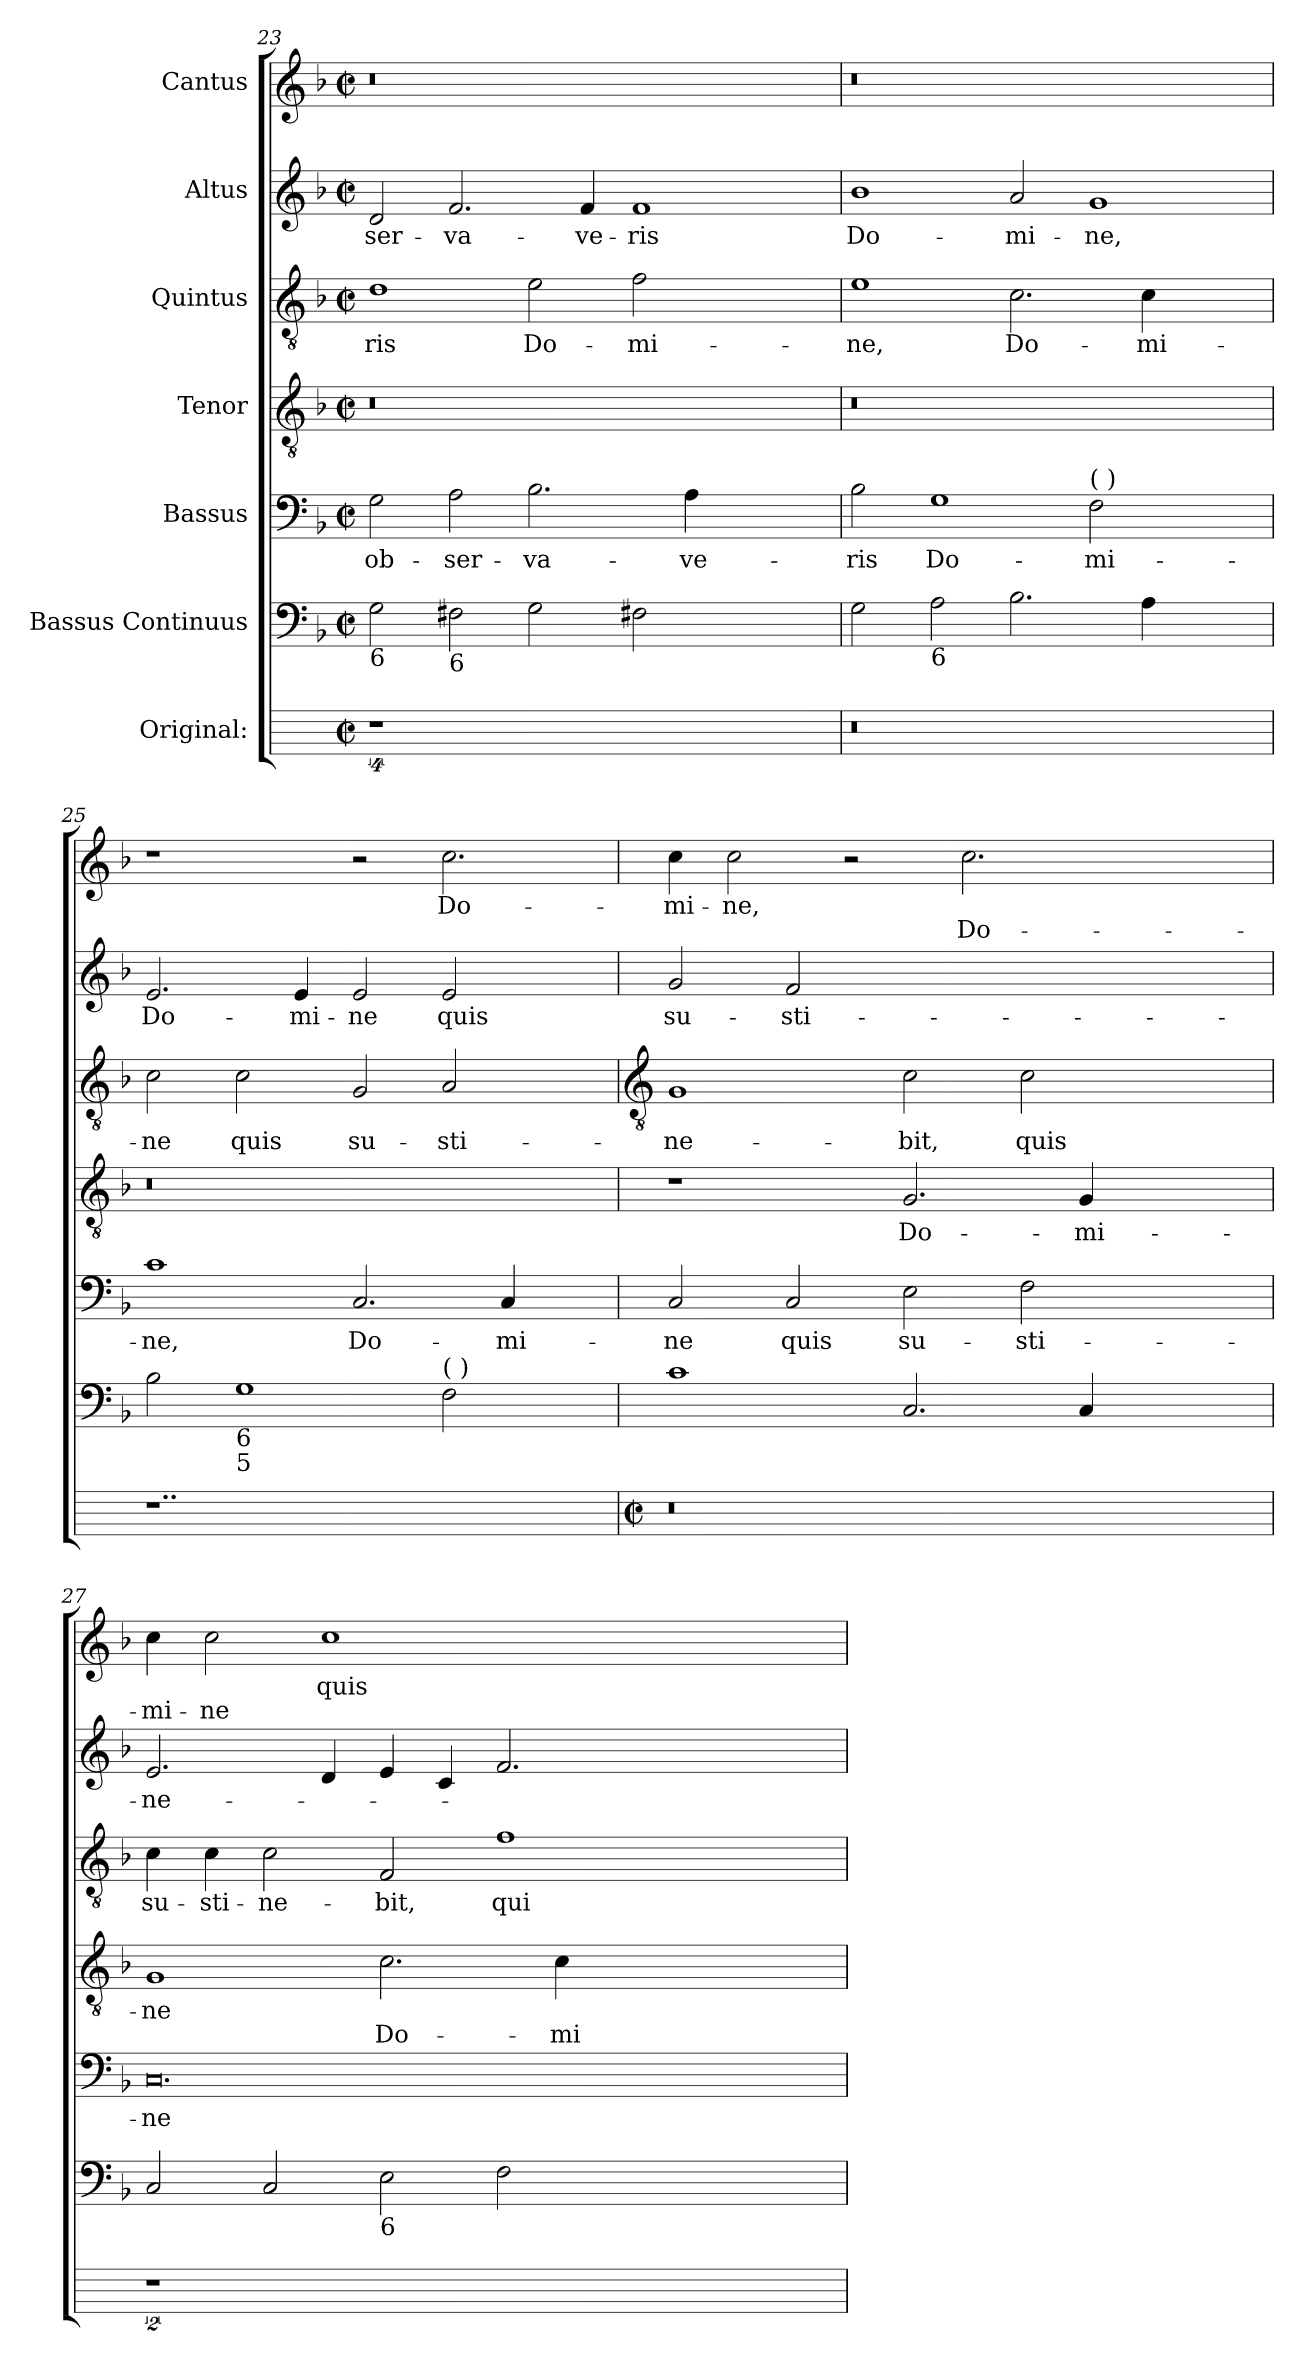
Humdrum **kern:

**kern	**kern	**kern	**text	**kern	**text	**text	**kern	**text	**kern	**text	**kern	**text	**text
*part7	*part6	*part5	*part5	*part4	*part4	*part4	*part3	*part3	*part2	*part2	*part1	*part1	*part1
*staff7	*staff6	*staff5	*staff5	*staff4	*staff4	*staff4	*staff3	*staff3	*staff2	*staff2	*staff1	*staff1	*staff1
*I"Original:	*I"Bassus Continuus	*I"Bassus	*	*I"Tenor	*	*	*I"Quintus	*	*I"Altus	*	*I"Cantus	*	*
*	*clefF4	*clefF4	*	*clefGv2	*	*	*clefGv2	*	*clefG2	*	*clefG2	*	*
*	*k[b-]	*k[b-]	*	*k[b-]	*	*	*k[b-]	*	*k[b-]	*	*k[b-]	*	*
*	*F:	*F:	*	*F:	*	*	*F:	*	*F:	*	*F:	*	*
*M4/2	*M4/2	*M4/2	*	*M4/2	*	*	*M4/2	*	*M4/2	*	*M4/2	*	*
*met(c|)	*met(c|)	*met(c|)	*	*met(c|)	*	*	*met(c|)	*	*met(c|)	*	*met(c|)	*	*
=23	=23	=23	=23	=23	=23	=23	=23	=23	=23	=23	=23	=23	=23
!	!LO:TX:b:t=6	!	!	!	!	!	!	!	!	!	!	!	!
!	!	!	!LO:LY:b	!	!	!	!	!LO:LY:b	!	!LO:LY:b	!	!	!
4%9r	2G	2G	ob-	0r	.	.	1d	-ris	2d	-ser-	0r	.	.
!	!LO:TX:b:t=6	!	!	!	!	!	!	!	!	!	!	!	!
!	!	!	!LO:LY:b	!	!	!	!	!	!	!LO:LY:b	!	!	!
.	2F#X	2A	-ser-	.	.	.	.	.	2.f	-va-	.	.	.
!	!	!	!LO:LY:b	!	!	!	!	!LO:LY:b	!	!	!	!	!
.	2G	2.B-	-va-	.	.	.	2e	Do-	.	.	.	.	.
!	!	!	!	!	!	!	!	!	!	!LO:LY:b	!	!	!
.	.	.	.	.	.	.	.	.	4f	-ve-	.	.	.
!	!	!	!	!	!	!	!	!LO:LY:b	!	!LO:LY:b	!	!	!
.	2F#X	.	.	.	.	.	2f	-mi-	1f	-ris	.	.	.
!	!	!	!LO:LY:b	!	!	!	!	!	!	!	!	!	!
.	.	4A	-ve-	.	.	.	.	.	.	.	.	.	.
.	2ryy	2ryy	.	2ryy	.	.	2ryy	.	.	.	2ryy	.	.
4ryy	.	.	.	.	.	.	.	.	.	.	.	.	.
=24	=24	=24	=24	=24	=24	=24	=24	=24	=24	=24	=24	=24	=24
!	!	!	!LO:LY:b	!	!	!	!	!LO:LY:b	!	!LO:LY:b	!	!	!
0r	2G	2B-	-ris	0r	.	.	1e	-ne,	1b-	Do-	0r	.	.
!	!LO:TX:b:t=6	!	!	!	!	!	!	!	!	!	!	!	!
!	!	!	!LO:LY:b	!	!	!	!	!	!	!	!	!	!
.	2A	1G	Do-	.	.	.	.	.	.	.	.	.	.
!	!	!	!	!	!	!	!	!LO:LY:b	!	!LO:LY:b	!	!	!
.	2.B-	.	.	.	.	.	2.c	Do-	2a	-mi-	.	.	.
!	!	!LO:TX:a:t=(  )	!	!	!	!	!	!	!	!	!	!	!
!	!	!	!LO:LY:b	!	!	!	!	!	!	!LO:LY:b	!	!	!
.	.	2F	-mi-	.	.	.	.	.	1g	-ne,	.	.	.
!	!	!	!	!	!	!	!	!LO:LY:b	!	!	!	!	!
.	4A	.	.	.	.	.	4c	-mi-	.	.	.	.	.
2ryy	2ryy	2ryy	.	2ryy	.	.	2ryy	.	.	.	2ryy	.	.
=25	=25	=25	=25	=25	=25	=25	=25	=25	=25	=25	=25	=25	=25
!	!	!	!LO:LY:b	!	!	!	!	!LO:LY:b	!	!LO:LY:b	!	!	!
1..r	2B-	1c	-ne,	0r	.	.	2c	-ne	2.e	Do-	1r	.	.
!	!LO:TX:b:t=6	!	!	!	!	!	!	!	!	!	!	!	!
!	!LO:TX:b:t=5	!	!	!	!	!	!	!	!	!	!	!	!
!	!	!	!	!	!	!	!	!LO:LY:b	!	!	!	!	!
.	1G	.	.	.	.	.	2c	quis	.	.	.	.	.
!	!	!	!	!	!	!	!	!	!	!LO:LY:b	!	!	!
.	.	.	.	.	.	.	.	.	4e	-mi-	.	.	.
!	!	!	!LO:LY:b	!	!	!	!	!LO:LY:b	!	!LO:LY:b	!	!	!
.	.	2.C	Do-	.	.	.	2G	su-	2e	-ne	2r	.	.
!	!LO:TX:a:t=(  )	!	!	!	!	!	!	!	!	!	!	!	!
!	!	!	!	!	!	!	!	!LO:LY:b	!	!LO:LY:b	!	!LO:LY:b	!
.	2F	.	.	.	.	.	2A	-sti-	2e	quis	2.cc	Do-	.
!	!	!	!LO:LY:b	!	!	!	!	!	!	!	!	!	!
2ryy	.	4C	-mi-	.	.	.	.	.	.	.	.	.	.
.	4ryy	4ryy	.	4ryy	.	.	4ryy	.	4ryy	.	.	.	.
!!LO:LB:g=z
=26	=26	=26	=26	=26	=26	=26	=26	=26	=26	=26	=26	=26	=26
*	*	*	*	*	*	*	*clefGv2	*	*	*	*	*	*
*M4/2	*	*	*	*	*	*	*	*	*	*	*	*	*
*met(c|)	*	*	*	*	*	*	*	*	*	*	*	*	*
!	!	!	!LO:LY:b	!	!	!	!	!LO:LY:b	!	!LO:LY:b	!	!LO:LY:b	!
0.r	1c	2C	-ne	1r	.	.	1G	-ne-	2g	su-	4cc	-mi-	.
!	!	!	!	!	!	!	!	!	!	!	!	!LO:LY:b	!
.	.	.	.	.	.	.	.	.	.	.	2cc	-ne,	.
!	!	!	!LO:LY:b	!	!	!	!	!	!	!LO:LY:b	!	!	!
.	.	2C	quis	.	.	.	.	.	2f	-sti-	.	.	.
.	.	.	.	.	.	.	.	.	.	.	2r	.	.
!	!	!	!LO:LY:b	!	!LO:LY:b	!	!	!LO:LY:b	!	!	!	!	!
.	2.C	2E	su-	2.G	Do-	.	2c	-bit,	0ryy	.	.	.	.
!	!	!	!	!	!	!	!	!	!	!	!	!	!LO:LY:b
.	.	.	.	.	.	.	.	.	.	.	2.cc	.	Do-
!	!	!	!LO:LY:b	!	!	!	!	!LO:LY:b	!	!	!	!	!
.	.	2F	-sti-	.	.	.	2c	quis	.	.	.	.	.
!	!	!	!	!	!LO:LY:b	!	!	!	!	!	!	!	!
.	4C	.	.	4G	-mi-	.	.	.	.	.	.	.	.
.	1ryy	1ryy	.	1ryy	.	.	1ryy	.	.	.	1ryy	.	.
!!LO:LB:g=z
=27	=27	=27	=27	=27	=27	=27	=27	=27	=27	=27	=27	=27	=27
!	!	!	!LO:LY:b	!	!LO:LY:b	!	!	!LO:LY:b	!	!LO:LY:b	!	!	!LO:LY:b
2%5r	2C	0.C	-ne-	1G	-ne	.	4c	su-	2.e	-ne-	4cc	.	-mi-
!	!	!	!	!	!	!	!	!LO:LY:b	!	!	!	!	!LO:LY:b
.	.	.	.	.	.	.	4c	-sti-	.	.	2cc	.	-ne
!	!	!	!	!	!	!	!	!LO:LY:b	!	!	!	!	!
.	2C	.	.	.	.	.	2c	-ne-	.	.	.	.	.
!	!	!	!	!	!	!	!	!	!	!	!	!LO:LY:b	!
.	.	.	.	.	.	.	.	.	4d	.	1cc	quis	.
!	!LO:TX:b:t=6	!	!	!	!	!	!	!	!	!	!	!	!
!	!	!	!	!	!	!LO:LY:b	!	!LO:LY:b	!	!	!	!	!
.	2E	.	.	2.c	.	Do-	2F	-bit,	4e	.	.	.	.
.	.	.	.	.	.	.	.	.	4c	.	.	.	.
!	!	!	!	!	!	!	!	!LO:LY:b	!	!	!	!	!
.	2F	.	.	.	.	.	1f	qui-	2.f	.	.	.	.
!	!	!	!	!	!	!LO:LY:b	!	!	!	!	!	!	!
.	.	.	.	4c	.	-mi-	.	.	.	.	1ryy	.	.
.	1ryy	.	.	1ryy	.	.	.	.	.	.	.	.	.
.	.	.	.	.	.	.	.	.	2.ryy	.	.	.	.
2ryy	.	.	.	.	.	.	2ryy	.	.	.	.	.	.
.	.	.	.	.	.	.	.	.	.	.	4ryy	.	.
=	=	=	=	=	=	=	=	=	=	=	=	=	=
*-	*-	*-	*-	*-	*-	*-	*-	*-	*-	*-	*-	*-	*-
